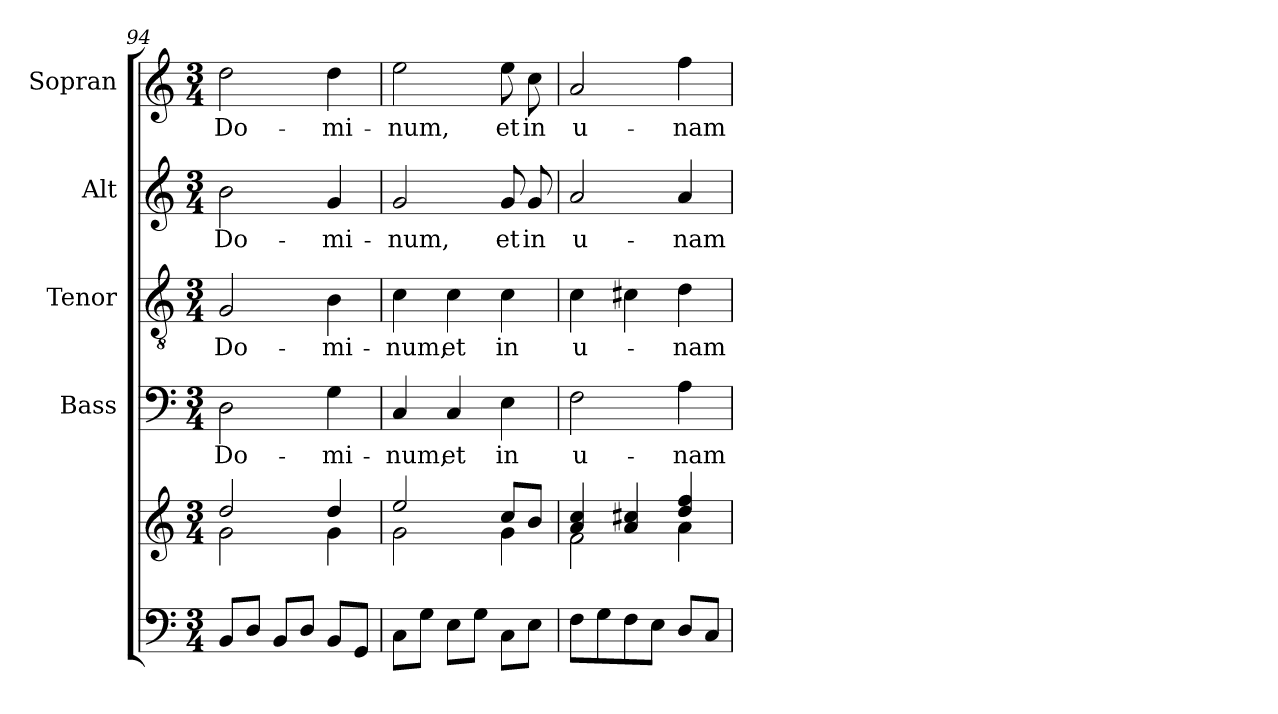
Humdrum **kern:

**kern	**kern	**kern	**text	**kern	**text	**kern	**text	**kern	**text
*part5	*part5	*part4	*part4	*part3	*part3	*part2	*part2	*part1	*part1
*staff6	*staff5	*staff4	*staff4	*staff3	*staff3	*staff2	*staff2	*staff1	*staff1
*	*	*I"Bass	*	*I"Tenor	*	*I"Alt	*	*I"Sopran	*
*	*	*I'B.	*	*I'T.	*	*I'A.	*	*I'S.	*
*clefF4	*clefG2	*clefF4	*	*clefGv2	*	*clefG2	*	*clefG2	*
*k[]	*k[]	*k[]	*	*k[]	*	*k[]	*	*k[]	*
*C:	*C:	*C:	*	*C:	*	*C:	*	*C:	*
*M3/4	*M3/4	*M3/4	*	*M3/4	*	*M3/4	*	*M3/4	*
=94	=94	=94	=94	=94	=94	=94	=94	=94	=94
*	*^	*	*	*	*	*	*	*	*
!	!	!	!	!LO:LY:b	!	!LO:LY:b	!	!LO:LY:b	!	!LO:LY:b
8BB/L	2dd/	2g\	2D\	Do-	2G/	Do-	2b\	Do-	2dd\	Do-
8D/J	.	.	.	.	.	.	.	.	.	.
8BB/L	.	.	.	.	.	.	.	.	.	.
8D/J	.	.	.	.	.	.	.	.	.	.
!	!	!	!	!LO:LY:b	!	!LO:LY:b	!	!LO:LY:b	!	!LO:LY:b
8BB/L	4dd/	4g\	4G\	-mi-	4B\	-mi-	4g/	-mi-	4dd\	-mi-
8GG/J	.	.	.	.	.	.	.	.	.	.
!!LO:LB:g=z
=95	=95	=95	=95	=95	=95	=95	=95	=95	=95	=95
!	!	!	!	!LO:LY:b	!	!LO:LY:b	!	!LO:LY:b	!	!LO:LY:b
8C\L	2ee/	2g\	4C/	-num,	4c\	-num,	2g/	-num,	2ee\	-num,
8G\J	.	.	.	.	.	.	.	.	.	.
!	!	!	!	!LO:LY:b	!	!LO:LY:b	!	!	!	!
8E\L	.	.	4C/	et	4c\	et	.	.	.	.
8G\J	.	.	.	.	.	.	.	.	.	.
!	!	!	!	!LO:LY:b	!	!LO:LY:b	!	!LO:LY:b	!	!LO:LY:b
8C\L	8cc/L	4g\	4E\	in	4c\	in	8g/	et	8ee\	et
!	!	!	!	!	!	!	!	!LO:LY:b	!	!LO:LY:b
8E\J	8b/J	.	.	.	.	.	8g/	in	8cc\	in
=96	=96	=96	=96	=96	=96	=96	=96	=96	=96	=96
!	!	!	!	!LO:LY:b	!	!LO:LY:b	!	!LO:LY:b	!	!LO:LY:b
8F\L	4a/ 4cc/	2f\	2F\	u-	4c\	u-	2a/	u-	2a/	u-
8G\	.	.	.	.	.	.	.	.	.	.
8F\	4a/ 4cc#X/	.	.	.	4c#X\	.	.	.	.	.
8E\J	.	.	.	.	.	.	.	.	.	.
!	!	!	!	!LO:LY:b	!	!LO:LY:b	!	!LO:LY:b	!	!LO:LY:b
8D/L	4dd/ 4ff/	4a\	4A\	-nam	4d\	-nam	4a/	-nam	4ff\	-nam
8C/J	.	.	.	.	.	.	.	.	.	.
*	*v	*v	*	*	*	*	*	*	*	*
=	=	=	=	=	=	=	=	=	=
*-	*-	*-	*-	*-	*-	*-	*-	*-	*-
